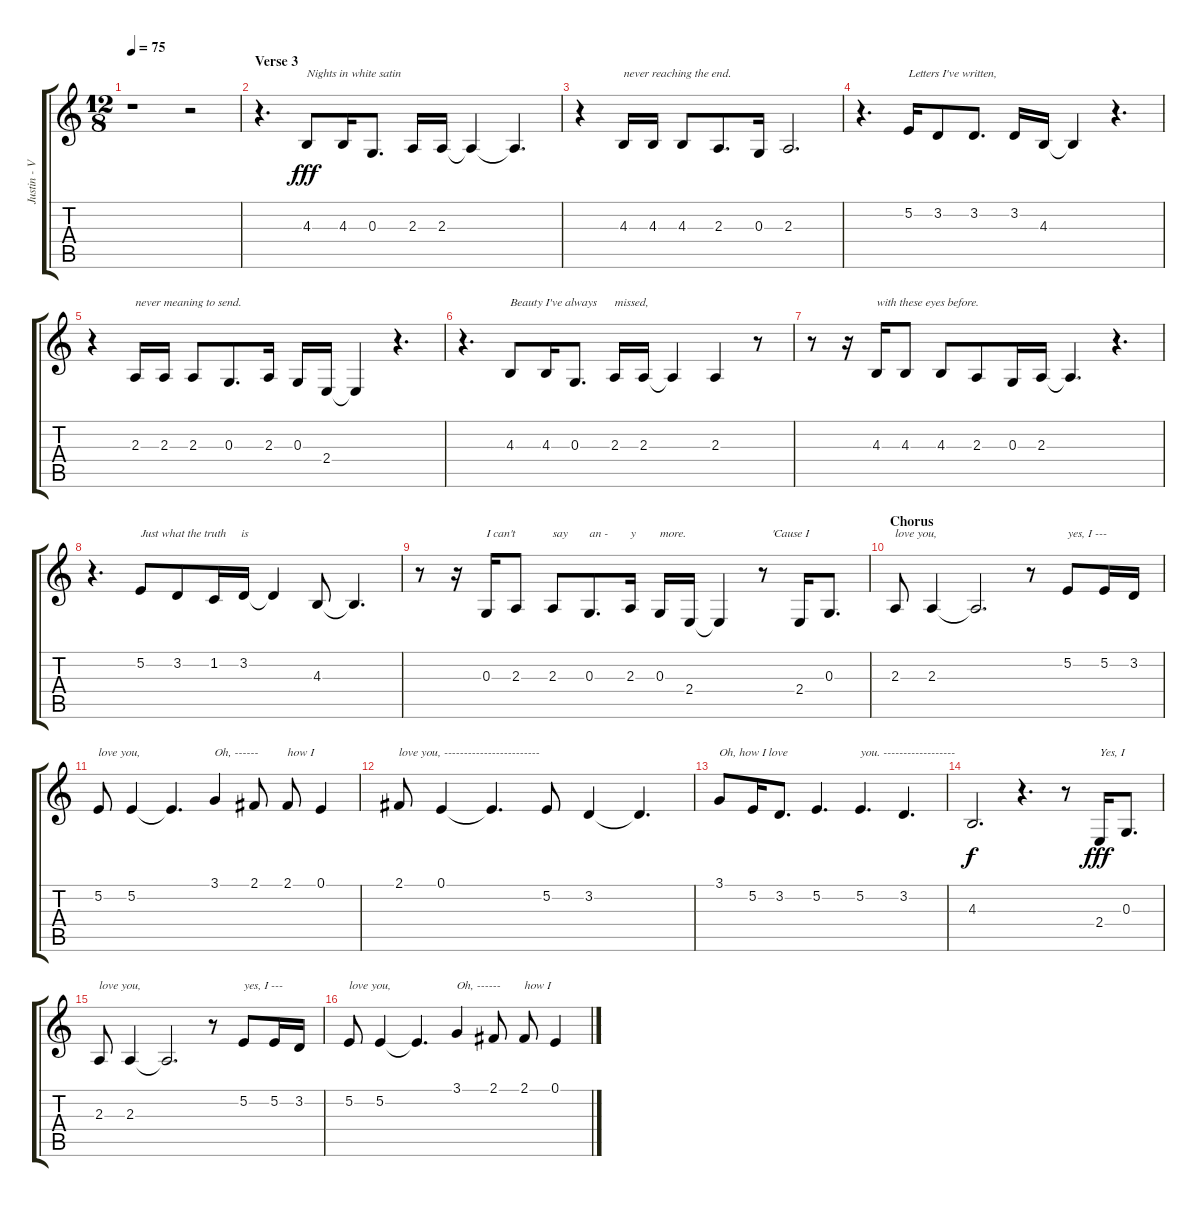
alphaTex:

\track ("Justin - Vocals" "Justin - V") {instrument altosax}
\staff {score tabs}
\tuning (E4 B3 G3 D3 A2 E2) {hide}
\ts (12 8)
\tempo 75
\clef g2
\ks c
r.1{dy f} r.2 |
\section ("" "Verse 3")
r.4{d} 4.3.8{txt "Nights in white satin" dy fff} 4.3.16 0.3.8{d} 2.3.16 2.3.16 2.3{t}.4 2.3{t}.4{d} |
r.4 4.3.16{txt "never reaching the end."} 4.3.16 4.3.8 2.3.8{d} 0.3.16 2.3.2{d} |
r.4{d} 5.2.16{txt "Letters I've written,"} 3.2.8 3.2.8{d} 3.2.16 4.3.16 4.3{t}.4 r.4{d} |
r.4 2.3.16{txt "never meaning to send."} 2.3.16 2.3.8 0.3.8{d} 2.3.16 0.3.16 2.4.16 2.4{t}.4 r.4{d} |
r.4{d} 4.3.8{txt "Beauty I've always      missed,"} 4.3.16 0.3.8{d} 2.3.16 2.3.16 2.3{t}.4 2.3.4 r.8 |
r.8 r.16 4.3.16{txt "with these eyes before."} 4.3.8 4.3.8 2.3.8 0.3.16 2.3.16 2.3{t}.4{d} r.4{d} |
r.4{d} 5.2.8{txt "Just what the truth     is"} 3.2.8 1.2.16 3.2.16 3.2{t}.4 4.3.8 4.3{t}.4{d} |
r.8 r.16 0.3.16{txt "I can't "} 2.3.8 2.3.8{txt "say"} 0.3.8{d txt "an -"} 2.3.16{txt "y"} 0.3.16{txt "more."} 2.4.16 2.4{t}.4 r.8{txt "   'Cause I"} 2.4.16 0.3.8{d} |
\section ("" "Chorus")
2.3.8{txt "love you,"} 2.3.4 2.3{t}.2{d} r.8 5.2.8{txt "yes, I ---"} 5.2.16 3.2.16 |
5.2.8{txt "love you,"} 5.2.4 5.2{t}.4{d} 3.1.4{txt "Oh, ------"} 2.1.8 2.1.8{txt "how I"} 0.1.4 |
2.1.8{txt "love you, ------------------------"} 0.1.4 0.1{t}.4{d} 5.2.8 3.2.4 3.2{t}.4{d} |
3.1.8{txt "Oh, how I love"} 5.2.16 3.2.8{d} 5.2.4{d} 5.2.4{d txt "you. ------------------"} 3.2.4{d txt " "} |
4.3.2{d dy f} r.4{d} r.8 2.4.16{txt "Yes, I" dy fff} 0.3.8{d} |
2.3.8{txt "love you,"} 2.3.4 2.3{t}.2{d} r.8 5.2.8{txt "yes, I ---"} 5.2.16 3.2.16 |
5.2.8{txt "love you,"} 5.2.4 5.2{t}.4{d} 3.1.4{txt "Oh, ------"} 2.1.8 2.1.8{txt "how I"} 0.1.4
